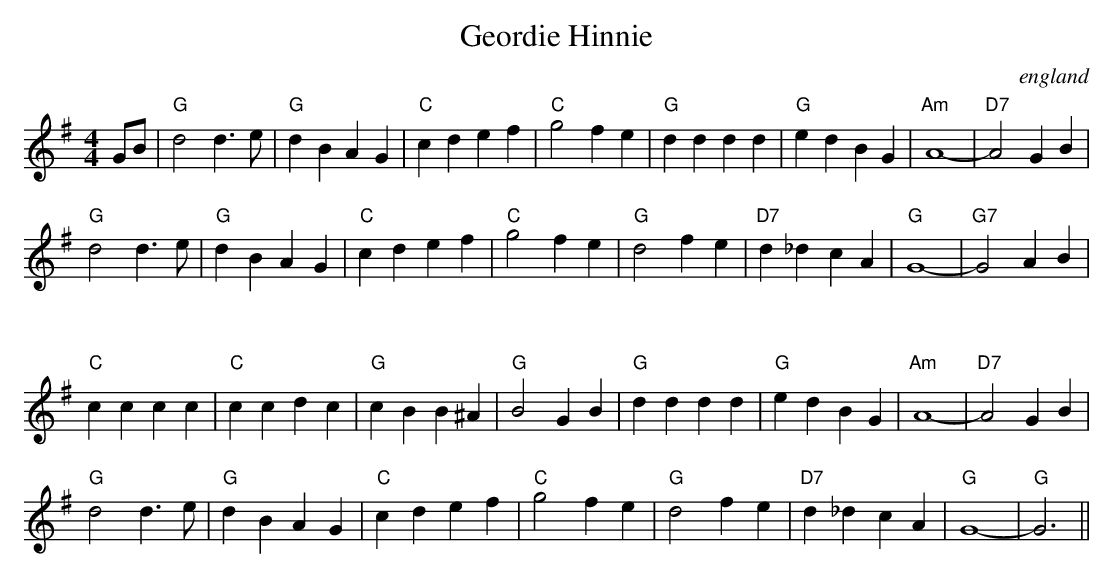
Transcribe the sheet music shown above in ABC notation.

X:1
T:Geordie Hinnie
O:england
M:4/4
L:1/4
K:G
G/2B/2|"G"d2 d3/2e/2|"G"dB AG|"C"cd ef|"C"g2 fe|"G"dd dd|"G"ed BG|"Am"A4-|\
"D7"A2 GB|
"G"d2 d3/2e/2|"G"dB AG|"C"cd ef|"C"g2 fe|"G"d2 fe|"D7"d_d cA|"G"G4-|"G7"G2 AB|
P:
"C"cc cc|"C"cc dc|"G"cB B^A|"G"B2 GB|"G"dd dd|"G"ed BG|"Am"A4-|"D7"A2 GB|
"G"d2 d3/2e/2|"G"dB AG|"C"cd ef|"C"g2 fe|"G"d2 fe|"D7"d_d cA|"G"G4-|"G"G3||
